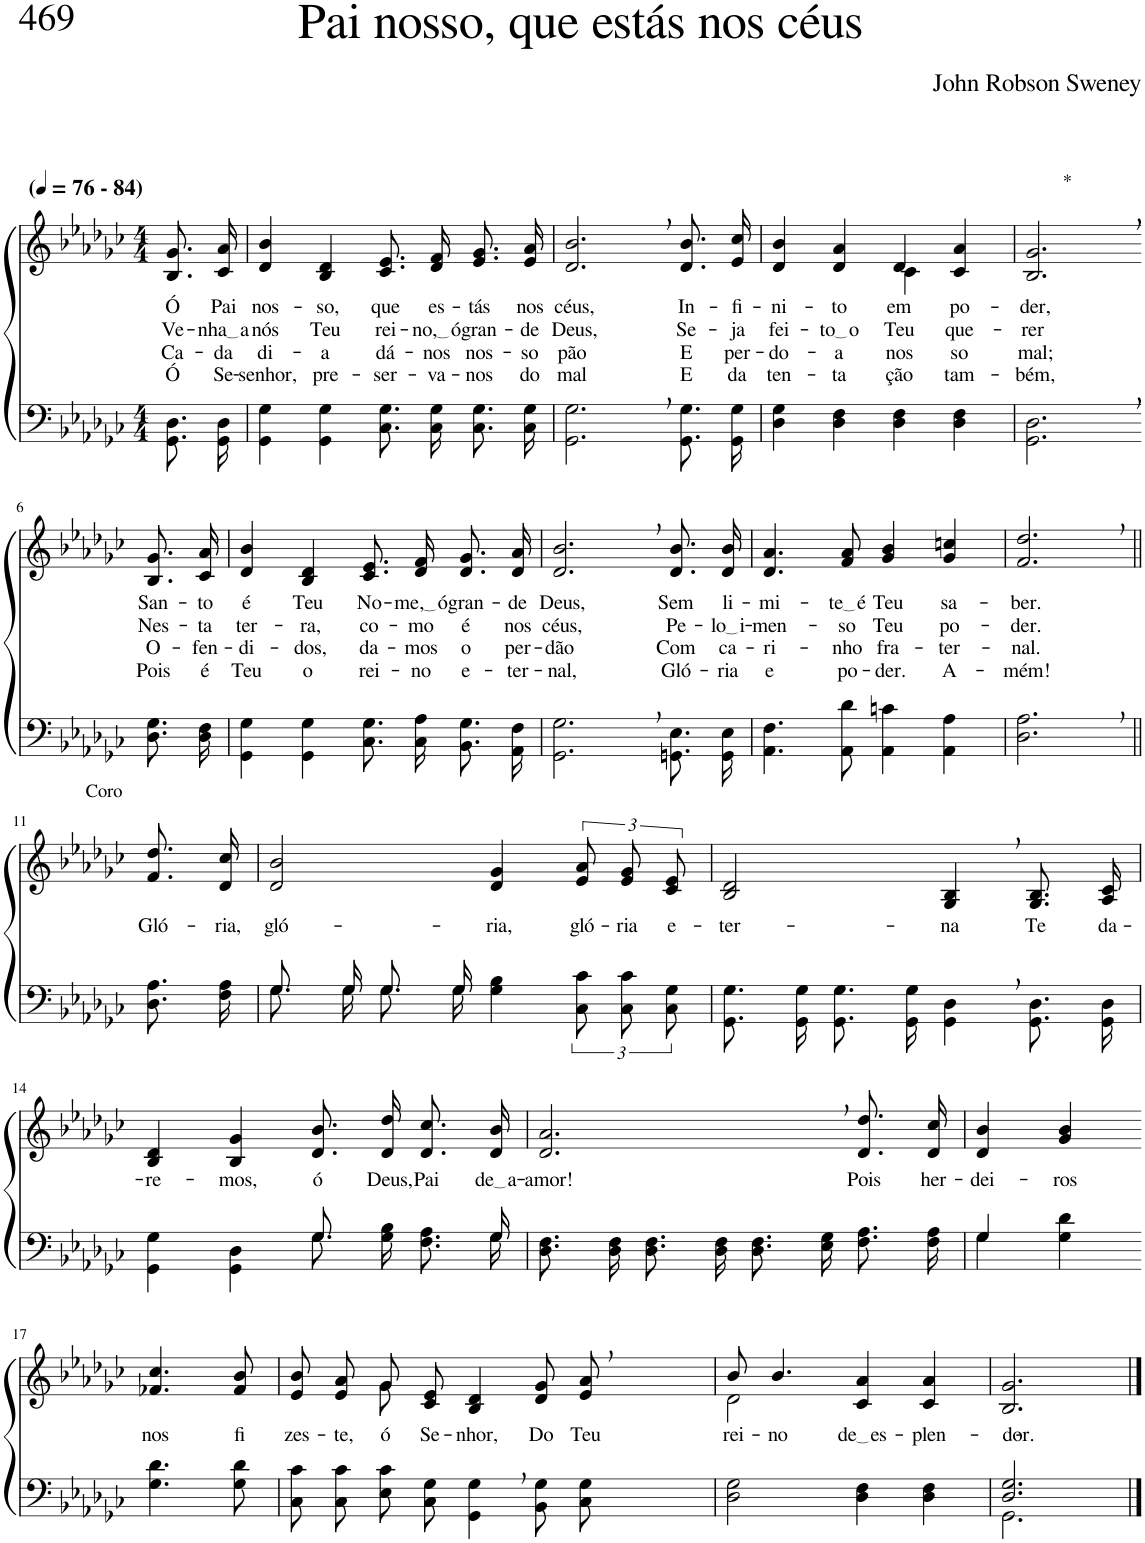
**kern	**kern	**text	**text	**text	**text
*part2	*part1	*part1	*part1	*part1	*part1
*staff2	*staff1	*staff1	*staff1	*staff1	*staff1
*I"Parte III e IV	*I"Parte I e II	*	*	*	*
*clefF4	*clefG2	*	*	*	*
*Trd-1c-2	*Trd-1c-2	*	*	*	*
*k[b-e-a-d-g-c-]	*k[b-e-a-d-g-c-]	*	*	*	*
*M4/4	*M4/4	*	*	*	*
*MM76	*MM76	*	*	*	*
=1	=1	=1	=1	=1	=1
!	!LO:TX:a:B:t=(	!	!	!	!
!	!LO:TX:a:B:t=- 84)	!	!	!	!
!	!	!LO:LY:b	!LO:LY:b	!LO:LY:b	!LO:LY:b
8.GG-/ 8.D-/L	8.B-/ 8.g-/L	Ó	Ve-	Ca-	Ó
!	!	!LO:LY:b	!LO:LY:b	!LO:LY:b	!LO:LY:b
16GG-/ 16D-/Jk	16c-/ 16a-/Jk	Pai	nha a	-da	Se-
=2	=2	=2	=2	=2	=2
!	!	!LO:LY:b	!LO:LY:b	!LO:LY:b	!LO:LY:b
4GG-\ 4G-\	4d-/ 4b-/	nos-	nós	di-	-senhor,
!	!	!LO:LY:b	!LO:LY:b	!LO:LY:b	!LO:LY:b
4GG-\ 4G-\	4B-/ 4d-/	-so,	Teu	-a	pre-
!	!	!LO:LY:b	!LO:LY:b	!LO:LY:b	!LO:LY:b
8.C-\ 8.G-\L	8.c-/ 8.e-/L	que	rei-	dá-	-ser-
!	!	!LO:LY:b	!LO:LY:b	!LO:LY:b	!LO:LY:b
16C-\ 16G-\Jk	16d-/ 16f/Jk	es-	no, ó	-nos	-va-
!	!	!LO:LY:b	!LO:LY:b	!LO:LY:b	!LO:LY:b
8.C-\ 8.G-\L	8.e-/ 8.g-/L	-tás	gran-	nos-	-nos
!	!	!LO:LY:b	!LO:LY:b	!LO:LY:b	!LO:LY:b
16C-\ 16G-\Jk	16e-/ 16a-/Jk	nos	-de	-so	do
=3	=3	=3	=3	=3	=3
!	!	!LO:LY:b	!LO:LY:b	!LO:LY:b	!LO:LY:b
2.GG-\, 2.G-\,	2.d-/, 2.b-/,	céus,	Deus,	pão	mal
!	!	!LO:LY:b	!LO:LY:b	!LO:LY:b	!LO:LY:b
8.GG-/ 8.G-/L	8.d-/ 8.b-/L	In-	Se-	E	E
!	!	!LO:LY:b	!LO:LY:b	!LO:LY:b	!LO:LY:b
16GG-/ 16G-/Jk	16e-/ 16cc-/Jk	-fi-	-ja	per-	da
=4	=4	=4	=4	=4	=4
!	!	!LO:LY:b	!LO:LY:b	!LO:LY:b	!LO:LY:b
*	*^	*	*	*	*
4D-\ 4G-\	4d-/ 4b-/	2ryy	-ni-	fei-	-do-	ten-
!	!	!	!LO:LY:b	!LO:LY:b	!LO:LY:b	!LO:LY:b
4D-\ 4F\	4d-/ 4a-/	.	-to	to o	-a	-ta-
!	!	!	!LO:LY:b	!LO:LY:b	!LO:LY:b	!LO:LY:b
4D-\ 4F\	4d-/	4c-\	em	Teu	nos-	-ção
!	!	!	!LO:LY:b	!LO:LY:b	!LO:LY:b	!LO:LY:b
4D-\ 4F\	4c-/ 4a-/	4ryy	po-	que-	-so	tam-
=5	=5	=5	=5	=5	=5	=5
!	!LO:TX:a:t=*	!	!	!	!	!
!	!	!	!LO:LY:b	!LO:LY:b	!LO:LY:b	!LO:LY:b
*	*v	*v	*	*	*	*
2.GG-\, 2.D-\,	2.B-/, 2.g-/,	-der,	-rer	mal;	-bém,
!!LO:LB:g=z
=6-	=6-	=6-	=6-	=6-	=6-
!	!	!LO:LY:b	!LO:LY:b	!LO:LY:b	!LO:LY:b
8.D-\ 8.G-\L	8.B-/ 8.g-/L	San-	Nes-	O-	Pois
!	!	!LO:LY:b	!LO:LY:b	!LO:LY:b	!LO:LY:b
16D-\ 16F\Jk	16c-/ 16a-/Jk	-to	-ta	-fen-	é
=7	=7	=7	=7	=7	=7
!	!	!LO:LY:b	!LO:LY:b	!LO:LY:b	!LO:LY:b
4GG-\ 4G-\	4d-/ 4b-/	é	ter-	-di-	Teu
!	!	!LO:LY:b	!LO:LY:b	!LO:LY:b	!LO:LY:b
4GG-\ 4G-\	4B-/ 4d-/	Teu	-ra,	-dos,	o
!	!	!LO:LY:b	!LO:LY:b	!LO:LY:b	!LO:LY:b
8.C-\ 8.G-\L	8.c-/ 8.e-/L	No-	co-	da-	rei-
!	!	!LO:LY:b	!LO:LY:b	!LO:LY:b	!LO:LY:b
16C-\ 16A-\Jk	16d-/ 16f/Jk	me, ó	mo	-mos	-no
!	!	!LO:LY:b	!LO:LY:b	!LO:LY:b	!LO:LY:b
8.BB-\ 8.G-\L	8.d-/ 8.g-/L	gran-	-é	o	e-
!	!	!LO:LY:b	!LO:LY:b	!LO:LY:b	!LO:LY:b
16AA-\ 16F\Jk	16d-/ 16a-/Jk	-de	nos	per-	-ter-
=8	=8	=8	=8	=8	=8
!	!	!LO:LY:b	!LO:LY:b	!LO:LY:b	!LO:LY:b
2.GG-\, 2.G-\,	2.d-/, 2.b-/,	Deus,	céus,	-dão	-nal,
!	!	!LO:LY:b	!LO:LY:b	!LO:LY:b	!LO:LY:b
8.GGn/ 8.E-/L	8.d-/ 8.b-/L	Sem	Pe-	Com	Gló-
!	!	!LO:LY:b	!LO:LY:b	!LO:LY:b	!LO:LY:b
16GG/ 16E-/Jk	16d-/ 16b-/Jk	li-	lo i	ca-	-ria
=9	=9	=9	=9	=9	=9
!	!	!LO:LY:b	!LO:LY:b	!LO:LY:b	!LO:LY:b
4.AA-\ 4.F\	4.d-/ 4.a-/	-mi-	-men-	-ri-	e
!	!	!LO:LY:b	!LO:LY:b	!LO:LY:b	!LO:LY:b
8AA-\ 8d-\	8f/ 8a-/	te é	-so	-nho	po-
!	!	!LO:LY:b	!LO:LY:b	!LO:LY:b	!LO:LY:b
4AA-\ 4cn\	4g-/ 4b-/	Teu	Teu	fra-	-der.
!	!	!LO:LY:b	!LO:LY:b	!LO:LY:b	!LO:LY:b
4AA-\ 4A-\	4g-/ 4ccn/	sa-	po-	-ter-	A-
=10	=10	=10	=10	=10	=10
!	!	!LO:LY:b	!LO:LY:b	!LO:LY:b	!LO:LY:b
2.D-\, 2.A-\,	2.f/, 2.dd-/,	-ber.	-der.	-nal.	-mém!
!!LO:LB:g=z
=11||	=11||	=11||	=11||	=11||	=11||
!	!LO:TX:a:t=Coro	!	!	!	!
!	!	!LO:LY:b	!	!	!
8.D-\ 8.A-\L	8.f/ 8.dd-/L	Gló-	.	.	.
!	!	!LO:LY:b	!	!	!
16F\ 16A-\Jk	16d-/ 16cc-/Jk	-ria,	.	.	.
=12	=12	=12	=12	=12	=12
*^	*	*	*	*	*
!	!	!	!LO:LY:b	!	!	!
8.G-/L	8.G-\L	2d-/ 2b-/	gló-	.	.	.
16G-/Jk	16G-\Jk	.	.	.	.	.
8.G-/L	8.G-\L	.	.	.	.	.
16G-/Jk	16G-\Jk	.	.	.	.	.
!	!	!	!LO:LY:b	!	!	!
2ryy	4G-\ 4B-\	4d-/ 4g-/	-ria,	.	.	.
!	!	!	!LO:LY:b	!	!	!
.	12C-\ 12c-\L	12e-/ 12a-/L	gló-	.	.	.
!	!	!	!LO:LY:b	!	!	!
.	12C-\ 12c-\	12e-/ 12g-/	-ria	.	.	.
!	!	!	!LO:LY:b	!	!	!
.	12C-\ 12G-\J	12c-/ 12e-/J	e-	.	.	.
=13	=13	=13	=13	=13	=13	=13
!	!	!	!LO:LY:b	!	!	!
*v	*v	*	*	*	*	*
8.GG-/ 8.G-/L	2B-/ 2d-/	-ter-	.	.	.
16GG-/ 16G-/Jk	.	.	.	.	.
8.GG-/ 8.G-/L	.	.	.	.	.
16GG-/ 16G-/Jk	.	.	.	.	.
!	!	!LO:LY:b	!	!	!
4GG-\, 4D-\,	4G-/, 4B-/,	-na	.	.	.
!	!	!LO:LY:b	!	!	!
8.GG-/ 8.D-/L	8.G-/ 8.B-/L	Te	.	.	.
!	!	!LO:LY:b	!	!	!
16GG-/ 16D-/Jk	16A-/ 16c-/Jk	da-	.	.	.
!!LO:LB:g=z
=14	=14	=14	=14	=14	=14
*^	*	*	*	*	*
!	!	!	!LO:LY:b	!	!	!
2ryy	4GG-\ 4G-\	4B-/ 4d-/	-re-	.	.	.
!	!	!	!LO:LY:b	!	!	!
.	4GG-\ 4D-\	4B-/ 4g-/	-mos,	.	.	.
!	!	!	!LO:LY:b	!	!	!
8.G-/	8.G-\L	8.d-/ 8.b-/L	ó	.	.	.
!	!	!	!LO:LY:b	!	!	!
4ryy	16G-\ 16B-\Jk	16d-/ 16dd-/Jk	Deus,	.	.	.
!	!	!	!LO:LY:b	!	!	!
.	8.F\ 8.A-\L	8.d-/ 8.cc-/L	Pai	.	.	.
!	!	!	!LO:LY:b	!	!	!
16G-/	16G-\Jk	16d-/ 16b-/Jk	de a	.	.	.
=15	=15	=15	=15	=15	=15	=15
!	!	!	!LO:LY:b	!	!	!
*v	*v	*	*	*	*	*
8.D-\ 8.F\L	2.d-/, 2.a-/,	-amor!	.	.	.
16D-\ 16F\Jk	.	.	.	.	.
8.D-\ 8.F\L	.	.	.	.	.
16D-\ 16F\Jk	.	.	.	.	.
8.D-\ 8.F\L	.	.	.	.	.
16E-\ 16G-\Jk	.	.	.	.	.
!	!	!LO:LY:b	!	!	!
8.F\ 8.A-\L	8.d-/ 8.dd-/L	Pois	.	.	.
!	!	!LO:LY:b	!	!	!
16F\ 16A-\Jk	16d-/ 16cc-/Jk	her-	.	.	.
=16	=16	=16	=16	=16	=16
*^	*	*	*	*	*
!	!	!	!LO:LY:b	!	!	!
4G-\	4G-/	4d-/ 4b-/	-dei-	.	.	.
!	!	!	!LO:LY:b	!	!	!
4G-\ 4d-\	4ryy	4g-/ 4b-/	-ros	.	.	.
*v	*v	*	*	*	*	*
!!LO:LB:g=z
=17-	=17-	=17-	=17-	=17-	=17-
*k[b-e-a-d-g-c-]	*k[b-e-a-d-g-c-]	*	*	*	*
*^	*	*	*	*	*
!	!	!	!LO:LY:b	!	!	!
*v	*v	*	*	*	*	*
4.G-\ 4.d-\	4.f-X/ 4.cc-/	nos	.	.	.
!	!	!LO:LY:b	!	!	!
8G-\ 8d-\	8f-/ 8b-/	fi-	.	.	.
=18	=18	=18	=18	=18	=18
*	*^	*	*	*	*
!	!	!	!LO:LY:b	!	!	!
8C-\ 8c-\L	4ryy	8e-/ 8b-/L	-zes-	.	.	.
!	!	!	!LO:LY:b	!	!	!
8C-\ 8c-\J	.	8e-/ 8a-/J	-te,	.	.	.
!	!	!	!LO:LY:b	!	!	!
8E-\ 8c-\L	8g-\	8g-/L	ó	.	.	.
!	!	!	!LO:LY:b	!	!	!
8C-\ 8G-\J	2ryy	8c-/ 8e-/J	Se-	.	.	.
!	!	!	!LO:LY:b	!	!	!
4GG-\, 4G-\,	.	4B-/ 4d-/	-nhor,	.	.	.
!	!	!	!LO:LY:b	!	!	!
8BB-\ 8G-\L	.	8d-/ 8g-/L	Do	.	.	.
!	!	!	!LO:LY:b	!	!	!
8C-\ 8G-\J	8ryy	8e-/ 8a-/J	Teu	.	.	.
=19	=19	=19	=19	=19	=19	=19
!	!	!	!LO:LY:b	!	!	!
2D-\ 2G-\	8b-/	2d-\	rei-	.	.	.
!	!	!	!LO:LY:b	!	!	!
.	4.b-/	.	-no	.	.	.
!	!	!	!LO:LY:b	!	!	!
4D-\ 4F\	4c-/ 4a-/	2ryy	de es	.	.	.
!	!	!	!LO:LY:b	!	!	!
4D-\ 4F\	4c-/ 4a-/	.	-plen-	.	.	.
*	*v	*v	*	*	*	*
=20	=20	=20	=20	=20	=20
*^	*	*	*	*	*
!	!	!	!LO:LY:b	!	!	!
2.D-/ 2.G-/	2.GG-\	2.B-/ 2.g-/	-dor.-	.	.	.
*v	*v	*	*	*	*	*
==	==	==	==	==	==
*-	*-	*-	*-	*-	*-
